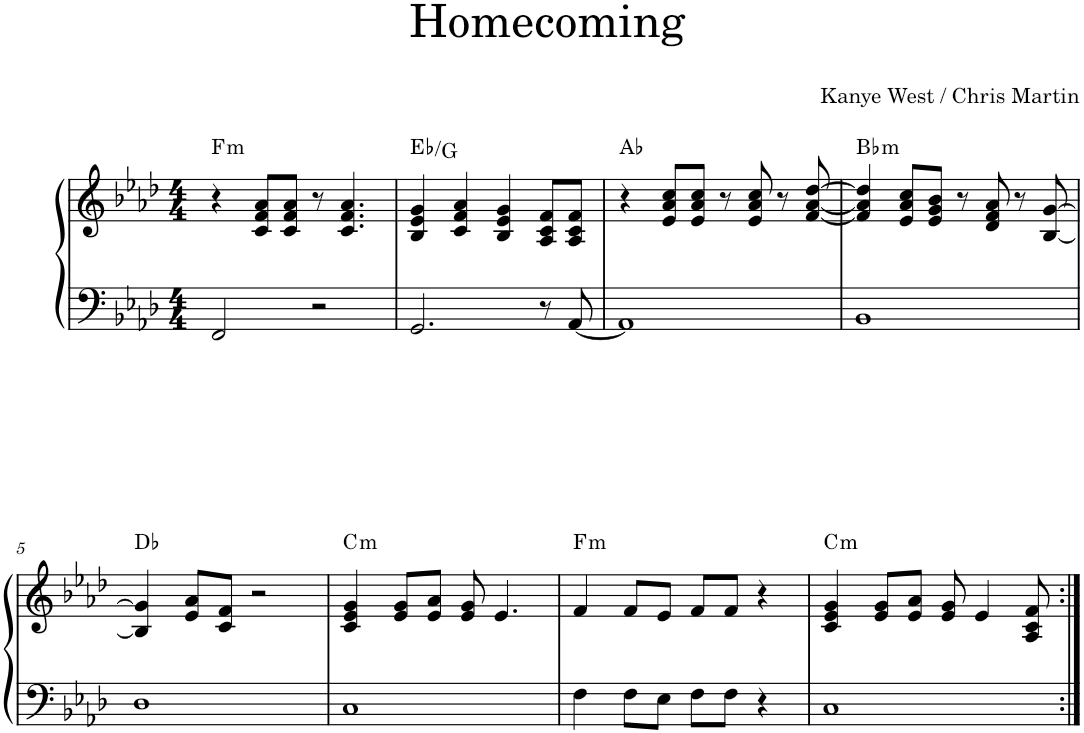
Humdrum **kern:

**kern	**kern	**harte
*part1	*part1	*part1
*staff2	*staff1	*
*I"Piano	*	*
*I'Pno.	*	*
*clefF4	*clefG2	*
*k[b-e-a-d-]	*k[b-e-a-d-]	*
*M4/4	*M4/4	*
=1	=1	=1
!	!	!LO:H:kt=m
2FF/	4r	F:min
.	8c/ 8f/ 8a-/L	.
.	8c/ 8f/ 8a-/J	.
2r	8r	.
.	4.c/ 4.f/ 4.a-/	.
=2	=2	=2
2.GG/	4B-/ 4e-/ 4g/	Eb:maj/3
.	4c/ 4f/ 4a-/	.
.	4B-/ 4e-/ 4g/	.
8r	8A-/ 8c/ 8f/L	.
[8AA-/	8A-/ 8c/ 8f/J	.
=3	=3	=3
1AA-]	4r	Ab:maj
.	8e-/ 8a-/ 8cc/L	.
.	8e-/ 8a-/ 8cc/J	.
.	8r	.
.	8e-/ 8a-/ 8cc/	.
.	8r	.
.	[8f/ [8a-/ [8dd-/	.
=4	=4	=4
!	!	!LO:H:kt=m
1BB-	4f/] 4a-/] 4dd-/]	Bb:min
.	8e-/ 8a-/ 8cc/L	.
.	8e-/ 8g/ 8b-/J	.
.	8r	.
.	8d-/ 8f/ 8a-/	.
.	8r	.
.	[8B-/ [8g/	.
!!LO:LB:g=z
=5	=5	=5
1D-	4B-/] 4g/]	Db:maj
.	8e-/ 8a-/L	.
.	8c/ 8f/J	.
.	2r	.
=6	=6	=6
!	!	!LO:H:kt=m
1C	4c/ 4e-/ 4g/	C:min
.	8e-/ 8g/L	.
.	8e-/ 8a-/J	.
.	8e-/ 8g/	.
.	4.e-/	.
=7	=7	=7
!	!	!LO:H:kt=m
4F\	4f/	F:min
8F\L	8f/L	.
8E-\J	8e-/J	.
8F\L	8f/L	.
8F\J	8f/J	.
4r	4r	.
=8	=8	=8
!	!	!LO:H:kt=m
1C	4c/ 4e-/ 4g/	C:min
.	8e-/ 8g/L	.
.	8e-/ 8a-/J	.
.	8e-/ 8g/	.
.	4e-/	.
.	8A-/ 8c/ 8f/	.
=:|!	=:|!	=:|!
*-	*-	*-
